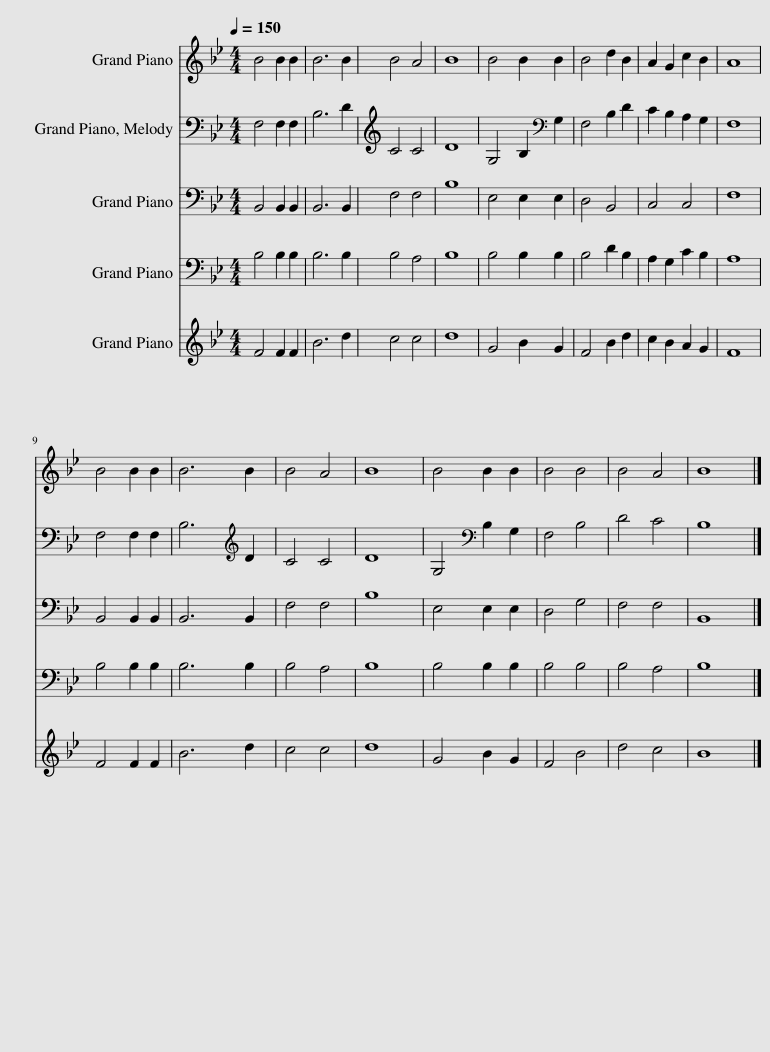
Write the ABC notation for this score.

X:1
%%score 1 2 3 4 5
L:1/8
Q:1/4=150
M:4/4
I:linebreak $
K:Bb
V:1 treble
V:2 bass
V:3 bass
V:4 bass
V:5 treble
V:1
 B4 B2 B2 | B6 B2 | B4 A4 | B8 | B4 B2 B2 | %5
 B4 d2 B2 | A2 G2 c2 B2 | A8 |$ B4 B2 B2 | B6 B2 | %10
 B4 A4 | B8 | B4 B2 B2 | B4 B4 | B4 A4 | %15
 B8 |] %16
V:2
 F,4 F,2 F,2 | B,6 D2 | C4 C4 | D8 | G,4 B,2[K:bass] G,2 | %5
 F,4 B,2 D2 | C2 B,2 A,2 G,2 | F,8 |$ F,4 F,2 F,2 | B,6[K:treble] D2 | %10
 C4 C4 | D8 | G,4[K:bass] B,2 G,2 | F,4 B,4 | D4 C4 | %15
 B,8 |] %16
V:3
 B,,4 B,,2 B,,2 | B,,6 B,,2 | F,4 F,4 | B,8 | E,4 E,2 E,2 | %5
 D,4 B,,4 | C,4 C,4 | F,8 |$ B,,4 B,,2 B,,2 | B,,6 B,,2 | %10
 F,4 F,4 | B,8 | E,4 E,2 E,2 | D,4 G,4 | F,4 F,4 | %15
 B,,8 |] %16
V:4
 B,4 B,2 B,2 | B,6 B,2 | B,4 A,4 | B,8 | B,4 B,2 B,2 | %5
 B,4 D2 B,2 | A,2 G,2 C2 B,2 | A,8 |$ B,4 B,2 B,2 | B,6 B,2 | %10
 B,4 A,4 | B,8 | B,4 B,2 B,2 | B,4 B,4 | B,4 A,4 | %15
 B,8 |] %16
V:5
 F4 F2 F2 | B6 d2 | c4 c4 | d8 | G4 B2 G2 | %5
 F4 B2 d2 | c2 B2 A2 G2 | F8 |$ F4 F2 F2 | B6 d2 | %10
 c4 c4 | d8 | G4 B2 G2 | F4 B4 | d4 c4 | %15
 B8 |] %16
